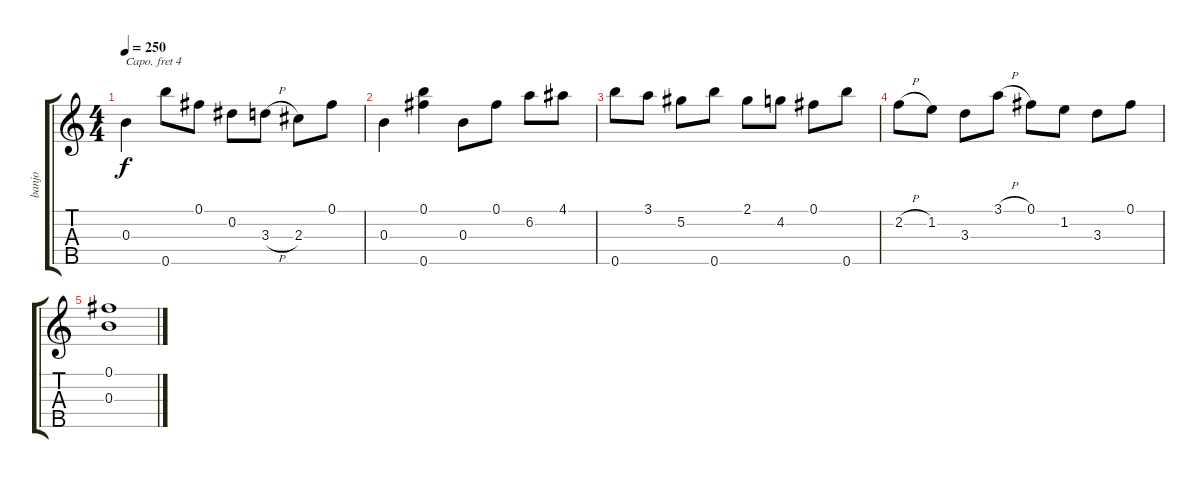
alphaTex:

\track ("banjo" "banjo") {instrument banjo}
\staff {score tabs}
\capo 4
\tuning (D4 B3 G3 D3 G4) {hide}
\displaytranspose 12
\ts (4 4)
\tempo 250
\clef g2
\ks c
0.3.4{dy f} 0.5.8 0.1.8 0.2.8 3.3{h}.8 2.3.8 0.1.8 |
0.3.4 (0.1 0.5).4 0.3.8 0.1.8 6.2.8 4.1.8 |
0.5.8 3.1.8 5.2.8 0.5.8 2.1.8 4.2.8 0.1.8 0.5.8 |
2.2{h}.8 1.2.8 3.3.8 3.1{h}.8 0.1.8 1.2.8 3.3.8 0.1.8 |
(0.1 0.3).1
